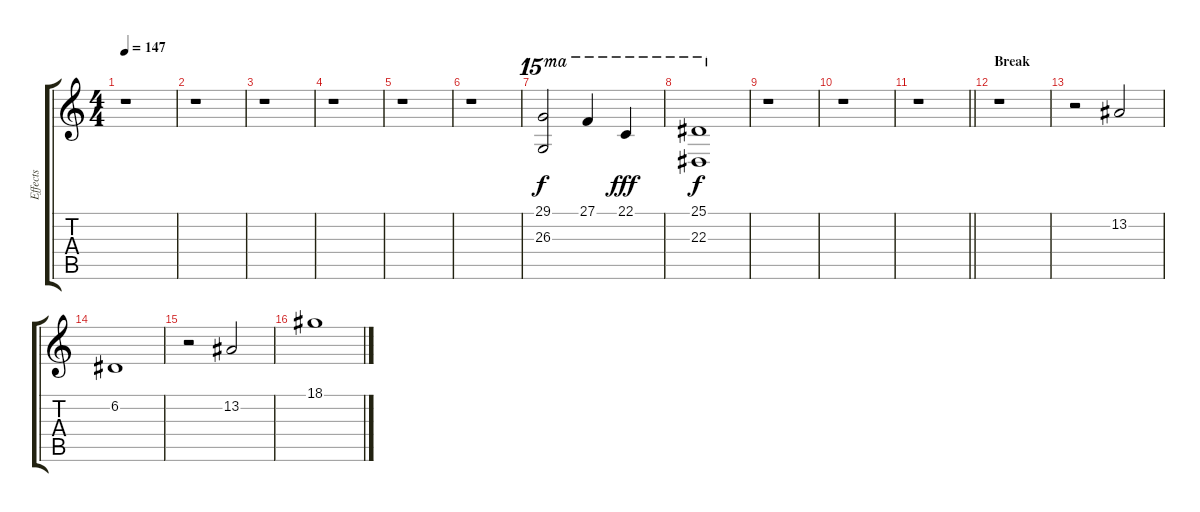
\track ("Effects" "Effects") {instrument tubularbells}
\staff {score tabs}
\tuning (D4 A3 F3 C3 G2 D2) {hide}
\ts (4 4)
\tempo 147
\clef g2
\ks c
r.1{dy f} |
r.1 |
r.1 |
r.1 |
r.1 |
r.1 |
(29.1 26.3).2{ot 15ma} 27.1.4{ot 15ma} 22.1.4{ot 15ma dy fff} |
(25.1 22.3).1{ot 15ma dy f} |
r.1 |
r.1 |
\barLineRight lightlight
r.1 |
\section ("" "Break")
r.1 |
r.2 13.2.2{volume 12 instrument tubularbells} |
6.2.1 |
r.2 13.2.2 |
18.1.1
